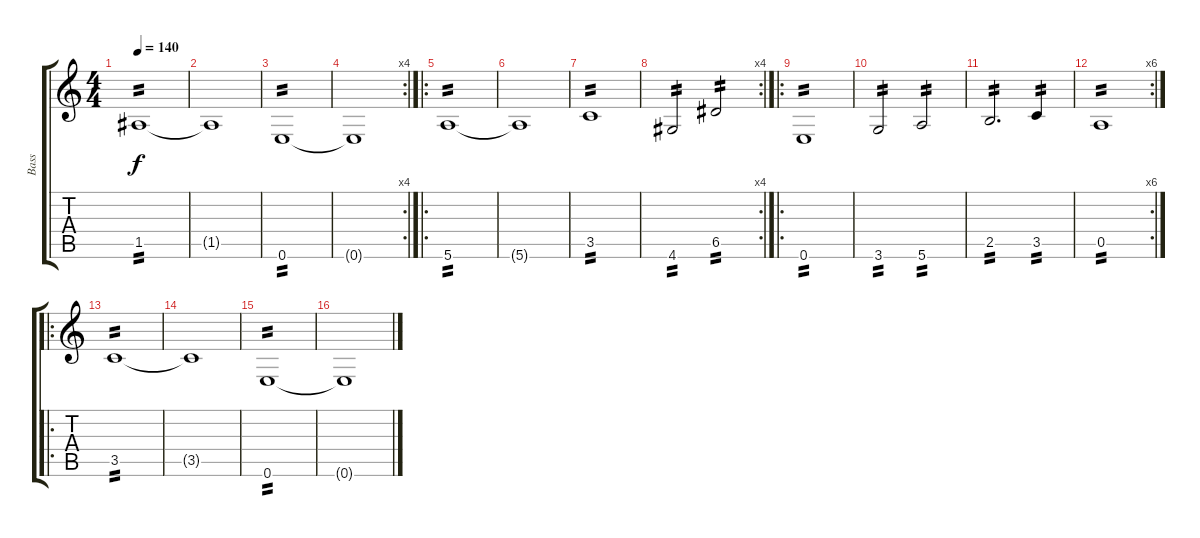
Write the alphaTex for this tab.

\track ("Bass" "Bass") {instrument electricbassfinger}
\staff {score tabs}
\tuning (E4 B3 G3 D3 A2 E2) {hide}
\ts (4 4)
\tempo 140
\clef g2
\ks c
1.5.1{tp 2 dy f} |
1.5{t}.1 |
0.6.1{tp 2} |
\rc 4
0.6{t}.1 |
\ro
5.6.1{tp 2} |
5.6{t}.1 |
3.5.1{tp 2} |
\rc 4
4.6.2{tp 2} 6.5.2{tp 2} |
\ro
0.6.1{tp 2} |
3.6.2{tp 2} 5.6.2{tp 2} |
2.5.2{d tp 2} 3.5.4{tp 2} |
\rc 6
0.5.1{tp 2} |
\ro
3.5.1{tp 2} |
3.5{t}.1 |
0.6.1{tp 2} |
0.6{t}.1
